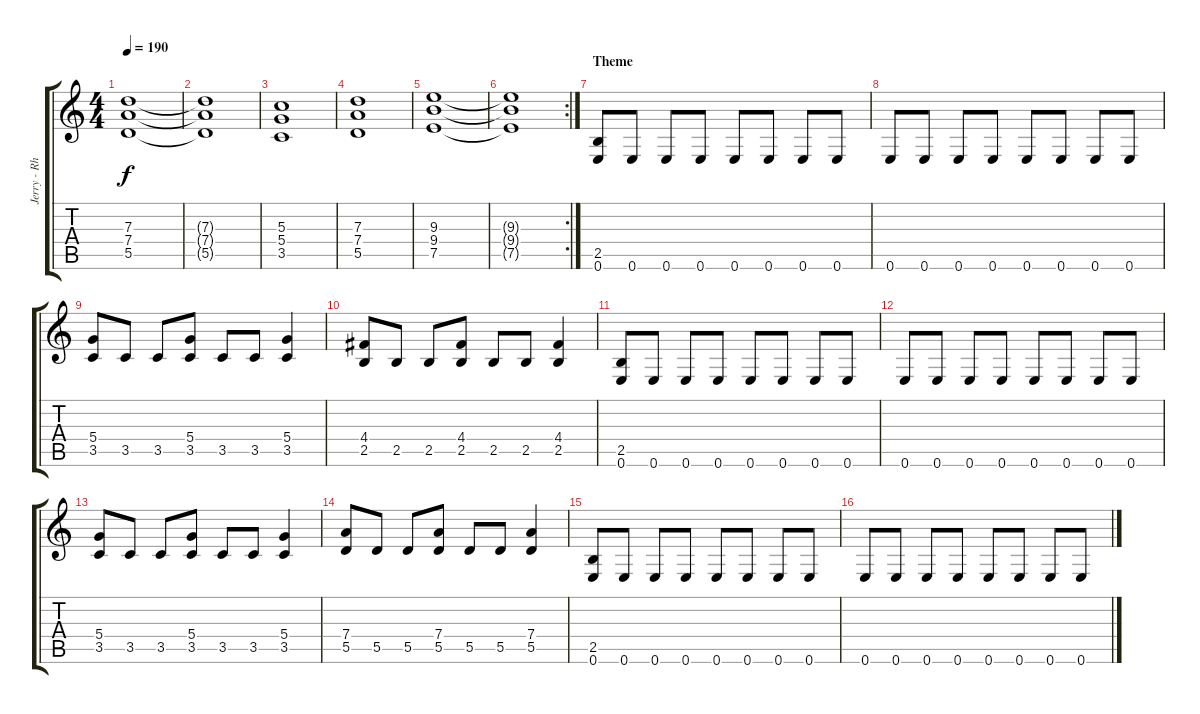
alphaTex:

\track ("Jerry - Rhythm" "Jerry - Rh") {instrument distortionguitar}
\staff {score tabs}
\tuning (E4 B3 G3 D3 A2 E2) {hide}
\ts (4 4)
\tempo 190
\clef g2
\ks c
(7.3 7.4 5.5).1{dy f} |
(7.3{t} 7.4{t} 5.5{t}).1 |
(5.3 5.4 3.5).1 |
(7.3 7.4 5.5).1 |
(9.3 9.4 7.5).1 |
\rc 2
(9.3{t} 9.4{t} 7.5{t}).1 |
\section ("" "Theme")
(2.5 0.6).8 0.6.8 0.6.8 0.6.8 0.6.8 0.6.8 0.6.8 0.6.8 |
0.6.8 0.6.8 0.6.8 0.6.8 0.6.8 0.6.8 0.6.8 0.6.8 |
(5.4 3.5).8 3.5.8 3.5.8 (5.4 3.5).8 3.5.8 3.5.8 (5.4 3.5).4 |
(4.4 2.5).8 2.5.8 2.5.8 (4.4 2.5).8 2.5.8 2.5.8 (4.4 2.5).4 |
(2.5 0.6).8 0.6.8 0.6.8 0.6.8 0.6.8 0.6.8 0.6.8 0.6.8 |
0.6.8 0.6.8 0.6.8 0.6.8 0.6.8 0.6.8 0.6.8 0.6.8 |
(5.4 3.5).8 3.5.8 3.5.8 (5.4 3.5).8 3.5.8 3.5.8 (5.4 3.5).4 |
(7.4 5.5).8 5.5.8 5.5.8 (7.4 5.5).8 5.5.8 5.5.8 (7.4 5.5).4 |
(2.5 0.6).8 0.6.8 0.6.8 0.6.8 0.6.8 0.6.8 0.6.8 0.6.8 |
0.6.8 0.6.8 0.6.8 0.6.8 0.6.8 0.6.8 0.6.8 0.6.8
